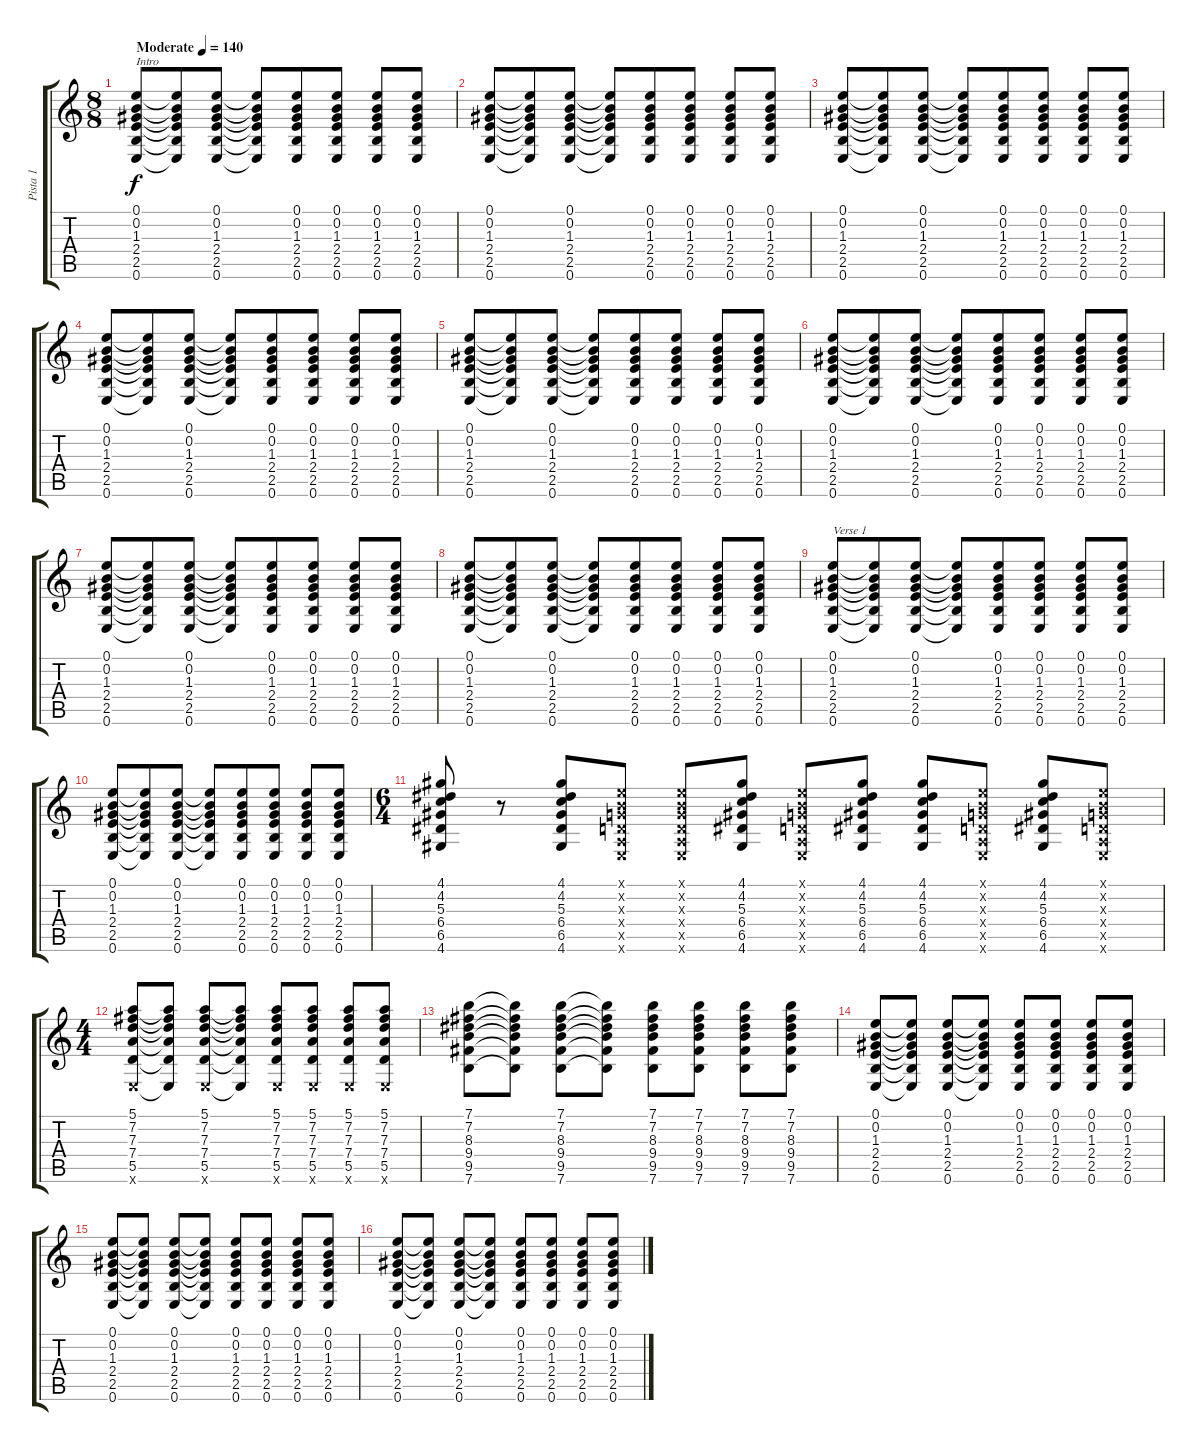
\track ("Pista 1" "Pista 1") {instrument overdrivenguitar}
\staff {score tabs}
\tuning (E4 B3 G3 D3 A2 E2) {hide}
\ts (8 8)
\tempo (140 "Moderate")
\clef g2
\ks c
(0.1 0.2 1.3 2.4 2.5 0.6).8{txt "Intro" dy f instrument overdrivenguitar} (0.1{t} 0.2{t} 1.3{t} 2.4{t} 2.5{t} 0.6{t}).8 (0.1 0.2 1.3 2.4 2.5 0.6).8 (0.1{t} 0.2{t} 1.3{t} 2.4{t} 2.5{t} 0.6{t}).8 (0.1 0.2 1.3 2.4 2.5 0.6).8 (0.1 0.2 1.3 2.4 2.5 0.6).8 (0.1 0.2 1.3 2.4 2.5 0.6).8 (0.1 0.2 1.3 2.4 2.5 0.6).8 |
(0.1 0.2 1.3 2.4 2.5 0.6).8 (0.1{t} 0.2{t} 1.3{t} 2.4{t} 2.5{t} 0.6{t}).8 (0.1 0.2 1.3 2.4 2.5 0.6).8 (0.1{t} 0.2{t} 1.3{t} 2.4{t} 2.5{t} 0.6{t}).8 (0.1 0.2 1.3 2.4 2.5 0.6).8 (0.1 0.2 1.3 2.4 2.5 0.6).8 (0.1 0.2 1.3 2.4 2.5 0.6).8 (0.1 0.2 1.3 2.4 2.5 0.6).8 |
(0.1 0.2 1.3 2.4 2.5 0.6).8 (0.1{t} 0.2{t} 1.3{t} 2.4{t} 2.5{t} 0.6{t}).8 (0.1 0.2 1.3 2.4 2.5 0.6).8 (0.1{t} 0.2{t} 1.3{t} 2.4{t} 2.5{t} 0.6{t}).8 (0.1 0.2 1.3 2.4 2.5 0.6).8 (0.1 0.2 1.3 2.4 2.5 0.6).8 (0.1 0.2 1.3 2.4 2.5 0.6).8 (0.1 0.2 1.3 2.4 2.5 0.6).8 |
(0.1 0.2 1.3 2.4 2.5 0.6).8 (0.1{t} 0.2{t} 1.3{t} 2.4{t} 2.5{t} 0.6{t}).8 (0.1 0.2 1.3 2.4 2.5 0.6).8 (0.1{t} 0.2{t} 1.3{t} 2.4{t} 2.5{t} 0.6{t}).8 (0.1 0.2 1.3 2.4 2.5 0.6).8 (0.1 0.2 1.3 2.4 2.5 0.6).8 (0.1 0.2 1.3 2.4 2.5 0.6).8 (0.1 0.2 1.3 2.4 2.5 0.6).8 |
(0.1 0.2 1.3 2.4 2.5 0.6).8 (0.1{t} 0.2{t} 1.3{t} 2.4{t} 2.5{t} 0.6{t}).8 (0.1 0.2 1.3 2.4 2.5 0.6).8 (0.1{t} 0.2{t} 1.3{t} 2.4{t} 2.5{t} 0.6{t}).8 (0.1 0.2 1.3 2.4 2.5 0.6).8 (0.1 0.2 1.3 2.4 2.5 0.6).8 (0.1 0.2 1.3 2.4 2.5 0.6).8 (0.1 0.2 1.3 2.4 2.5 0.6).8 |
(0.1 0.2 1.3 2.4 2.5 0.6).8 (0.1{t} 0.2{t} 1.3{t} 2.4{t} 2.5{t} 0.6{t}).8 (0.1 0.2 1.3 2.4 2.5 0.6).8 (0.1{t} 0.2{t} 1.3{t} 2.4{t} 2.5{t} 0.6{t}).8 (0.1 0.2 1.3 2.4 2.5 0.6).8 (0.1 0.2 1.3 2.4 2.5 0.6).8 (0.1 0.2 1.3 2.4 2.5 0.6).8 (0.1 0.2 1.3 2.4 2.5 0.6).8 |
(0.1 0.2 1.3 2.4 2.5 0.6).8 (0.1{t} 0.2{t} 1.3{t} 2.4{t} 2.5{t} 0.6{t}).8 (0.1 0.2 1.3 2.4 2.5 0.6).8 (0.1{t} 0.2{t} 1.3{t} 2.4{t} 2.5{t} 0.6{t}).8 (0.1 0.2 1.3 2.4 2.5 0.6).8 (0.1 0.2 1.3 2.4 2.5 0.6).8 (0.1 0.2 1.3 2.4 2.5 0.6).8 (0.1 0.2 1.3 2.4 2.5 0.6).8 |
(0.1 0.2 1.3 2.4 2.5 0.6).8 (0.1{t} 0.2{t} 1.3{t} 2.4{t} 2.5{t} 0.6{t}).8 (0.1 0.2 1.3 2.4 2.5 0.6).8 (0.1{t} 0.2{t} 1.3{t} 2.4{t} 2.5{t} 0.6{t}).8 (0.1 0.2 1.3 2.4 2.5 0.6).8 (0.1 0.2 1.3 2.4 2.5 0.6).8 (0.1 0.2 1.3 2.4 2.5 0.6).8 (0.1 0.2 1.3 2.4 2.5 0.6).8 |
(0.1 0.2 1.3 2.4 2.5 0.6).8{txt "Verse 1"} (0.1{t} 0.2{t} 1.3{t} 2.4{t} 2.5{t} 0.6{t}).8 (0.1 0.2 1.3 2.4 2.5 0.6).8 (0.1{t} 0.2{t} 1.3{t} 2.4{t} 2.5{t} 0.6{t}).8 (0.1 0.2 1.3 2.4 2.5 0.6).8 (0.1 0.2 1.3 2.4 2.5 0.6).8 (0.1 0.2 1.3 2.4 2.5 0.6).8 (0.1 0.2 1.3 2.4 2.5 0.6).8 |
(0.1 0.2 1.3 2.4 2.5 0.6).8 (0.1{t} 0.2{t} 1.3{t} 2.4{t} 2.5{t} 0.6{t}).8 (0.1 0.2 1.3 2.4 2.5 0.6).8 (0.1{t} 0.2{t} 1.3{t} 2.4{t} 2.5{t} 0.6{t}).8 (0.1 0.2 1.3 2.4 2.5 0.6).8 (0.1 0.2 1.3 2.4 2.5 0.6).8 (0.1 0.2 1.3 2.4 2.5 0.6).8 (0.1 0.2 1.3 2.4 2.5 0.6).8 |
\ts (6 4)
(4.1 4.2 5.3 6.4 6.5 4.6).8 r.8 (4.1 4.2 5.3 6.4 6.5 4.6).8 (0.1{x} 0.2{x} 0.3{x} 0.4{x} 0.5{x} 0.6{x}).8 (0.1{x} 0.2{x} 0.3{x} 0.4{x} 0.5{x} 0.6{x}).8 (4.1 4.2 5.3 6.4 6.5 4.6).8 (0.1{x} 0.2{x} 0.3{x} 0.4{x} 0.5{x} 0.6{x}).8 (4.1 4.2 5.3 6.4 6.5 4.6).8 (4.1 4.2 5.3 6.4 6.5 4.6).8 (0.1{x} 0.2{x} 0.3{x} 0.4{x} 0.5{x} 0.6{x}).8 (4.1 4.2 5.3 6.4 6.5 4.6).8 (0.1{x} 0.2{x} 0.3{x} 0.4{x} 0.5{x} 0.6{x}).8 |
\ts (4 4)
(5.1 7.2 7.3 7.4 5.5 0.6{x}).8 (5.1{t} 7.2{t} 7.3{t} 7.4{t} 5.5{t} 0.6{t}).8 (5.1 7.2 7.3 7.4 5.5 0.6{x}).8 (5.1{t} 7.2{t} 7.3{t} 7.4{t} 5.5{t} 0.6{t}).8 (5.1 7.2 7.3 7.4 5.5 0.6{x}).8 (5.1 7.2 7.3 7.4 5.5 0.6{x}).8 (5.1 7.2 7.3 7.4 5.5 0.6{x}).8 (5.1 7.2 7.3 7.4 5.5 0.6{x}).8 |
(7.1 7.2 8.3 9.4 9.5 7.6).8 (7.1{t} 7.2{t} 8.3{t} 9.4{t} 9.5{t} 7.6{t}).8 (7.1 7.2 8.3 9.4 9.5 7.6).8 (7.1{t} 7.2{t} 8.3{t} 9.4{t} 9.5{t} 7.6{t}).8 (7.1 7.2 8.3 9.4 9.5 7.6).8 (7.1 7.2 8.3 9.4 9.5 7.6).8 (7.1 7.2 8.3 9.4 9.5 7.6).8 (7.1 7.2 8.3 9.4 9.5 7.6).8 |
(0.1 0.2 1.3 2.4 2.5 0.6).8 (0.1{t} 0.2{t} 1.3{t} 2.4{t} 2.5{t} 0.6{t}).8 (0.1 0.2 1.3 2.4 2.5 0.6).8 (0.1{t} 0.2{t} 1.3{t} 2.4{t} 2.5{t} 0.6{t}).8 (0.1 0.2 1.3 2.4 2.5 0.6).8 (0.1 0.2 1.3 2.4 2.5 0.6).8 (0.1 0.2 1.3 2.4 2.5 0.6).8 (0.1 0.2 1.3 2.4 2.5 0.6).8 |
(0.1 0.2 1.3 2.4 2.5 0.6).8 (0.1{t} 0.2{t} 1.3{t} 2.4{t} 2.5{t} 0.6{t}).8 (0.1 0.2 1.3 2.4 2.5 0.6).8 (0.1{t} 0.2{t} 1.3{t} 2.4{t} 2.5{t} 0.6{t}).8 (0.1 0.2 1.3 2.4 2.5 0.6).8 (0.1 0.2 1.3 2.4 2.5 0.6).8 (0.1 0.2 1.3 2.4 2.5 0.6).8 (0.1 0.2 1.3 2.4 2.5 0.6).8 |
(0.1 0.2 1.3 2.4 2.5 0.6).8 (0.1{t} 0.2{t} 1.3{t} 2.4{t} 2.5{t} 0.6{t}).8 (0.1 0.2 1.3 2.4 2.5 0.6).8 (0.1{t} 0.2{t} 1.3{t} 2.4{t} 2.5{t} 0.6{t}).8 (0.1 0.2 1.3 2.4 2.5 0.6).8 (0.1 0.2 1.3 2.4 2.5 0.6).8 (0.1 0.2 1.3 2.4 2.5 0.6).8 (0.1 0.2 1.3 2.4 2.5 0.6).8
